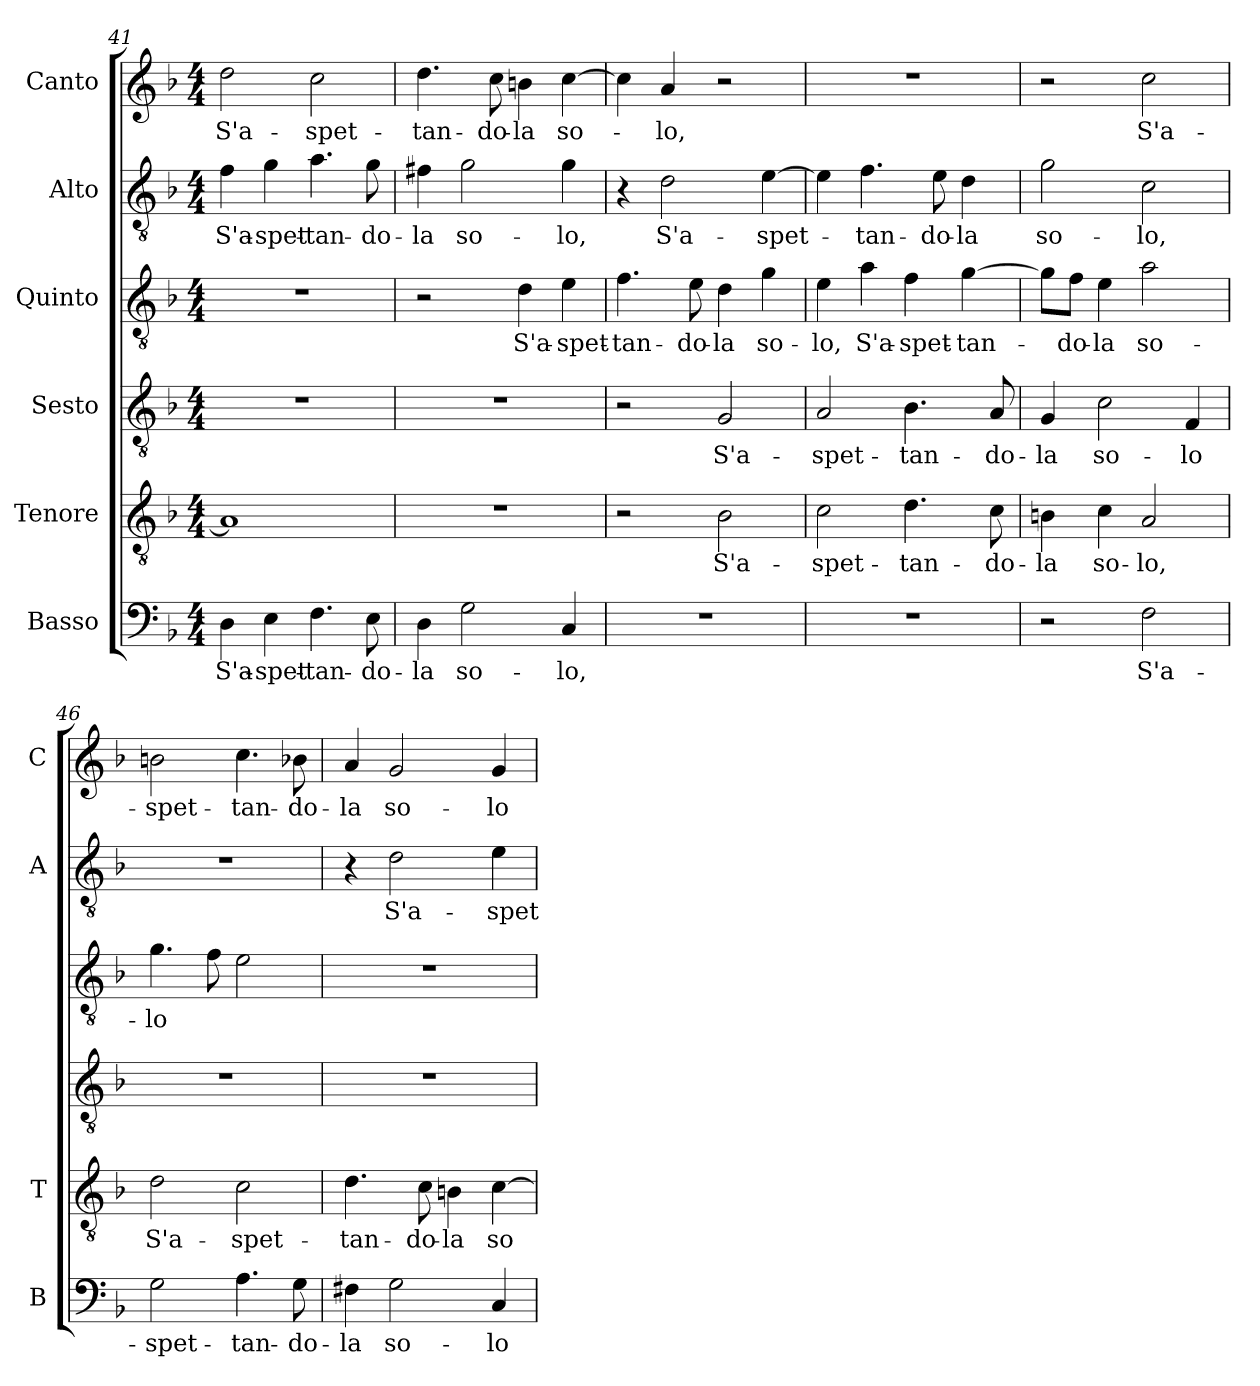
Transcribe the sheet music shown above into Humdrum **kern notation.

**kern	**text	**kern	**text	**kern	**text	**kern	**text	**kern	**text	**kern	**text
*part6	*part6	*part5	*part5	*part4	*part4	*part3	*part3	*part2	*part2	*part1	*part1
*staff6	*staff6	*staff5	*staff5	*staff4	*staff4	*staff3	*staff3	*staff2	*staff2	*staff1	*staff1
*I"Basso	*	*I"Tenore	*	*I"Sesto	*	*I"Quinto	*	*I"Alto	*	*I"Canto	*
*I'B	*	*I'T	*	*	*	*	*	*I'A	*	*I'C	*
*clefF4	*	*clefGv2	*	*clefGv2	*	*clefGv2	*	*clefGv2	*	*clefG2	*
*k[b-]	*	*k[b-]	*	*k[b-]	*	*k[b-]	*	*k[b-]	*	*k[b-]	*
*F:	*	*F:	*	*F:	*	*F:	*	*F:	*	*F:	*
*M4/4	*	*M4/4	*	*M4/4	*	*M4/4	*	*M4/4	*	*M4/4	*
=41	=41	=41	=41	=41	=41	=41	=41	=41	=41	=41	=41
!	!LO:LY:b	!	!	!	!	!	!	!	!	!	!
!	!	!	!	!	!	!	!	!	!LO:LY:b	!	!
!	!	!	!	!	!	!	!	!	!	!	!LO:LY:b
4D\	S'a-	1A]	.	1r	.	1r	.	4f\	S'a-	2dd\	S'a-
!	!LO:LY:b	!	!	!	!	!	!	!	!	!	!
!	!	!	!	!	!	!	!	!	!LO:LY:b	!	!
4E\	-spet-	.	.	.	.	.	.	4g\	-spet-	.	.
!	!LO:LY:b	!	!	!	!	!	!	!	!	!	!
!	!	!	!	!	!	!	!	!	!LO:LY:b	!	!
!	!	!	!	!	!	!	!	!	!	!	!LO:LY:b
4.F\	-tan-	.	.	.	.	.	.	4.a\	-tan-	2cc\	-spet-
!	!LO:LY:b	!	!	!	!	!	!	!	!	!	!
!	!	!	!	!	!	!	!	!	!LO:LY:b	!	!
8E\	-do-	.	.	.	.	.	.	8g\	-do-	.	.
=42	=42	=42	=42	=42	=42	=42	=42	=42	=42	=42	=42
!	!LO:LY:b	!	!	!	!	!	!	!	!	!	!
!	!	!	!	!	!	!	!	!	!LO:LY:b	!	!
!	!	!	!	!	!	!	!	!	!	!	!LO:LY:b
4D\	-la	1r	.	1r	.	2r	.	4f#X\	-la	4.dd\	-tan-
!	!LO:LY:b	!	!	!	!	!	!	!	!	!	!
!	!	!	!	!	!	!	!	!	!LO:LY:b	!	!
2G\	so-	.	.	.	.	.	.	2g\	so-	.	.
!	!	!	!	!	!	!	!	!	!	!	!LO:LY:b
.	.	.	.	.	.	.	.	.	.	8cc\	-do-
!	!	!	!	!	!	!	!LO:LY:b	!	!	!	!
!	!	!	!	!	!	!	!	!	!	!	!LO:LY:b
.	.	.	.	.	.	4d\	S'a-	.	.	4bn\	-la
!	!LO:LY:b	!	!	!	!	!	!	!	!	!	!
!	!	!	!	!	!	!	!LO:LY:b	!	!	!	!
!	!	!	!	!	!	!	!	!	!LO:LY:b	!	!
!	!	!	!	!	!	!	!	!	!	!	!LO:LY:b
4C/	-lo,	.	.	.	.	4e\	-spet-	4g\	-lo,	[4cc\	so-
=43	=43	=43	=43	=43	=43	=43	=43	=43	=43	=43	=43
!	!	!	!	!	!	!	!LO:LY:b	!	!	!	!
1r	.	2r	.	2r	.	4.f\	-tan-	4r	.	4cc\]	.
!	!	!	!	!	!	!	!	!	!LO:LY:b	!	!
!	!	!	!	!	!	!	!	!	!	!	!LO:LY:b
.	.	.	.	.	.	.	.	2d\	S'a-	4a/	-lo,
!	!	!	!	!	!	!	!LO:LY:b	!	!	!	!
.	.	.	.	.	.	8e\	-do-	.	.	.	.
!	!	!	!LO:LY:b	!	!	!	!	!	!	!	!
!	!	!	!	!	!LO:LY:b	!	!	!	!	!	!
!	!	!	!	!	!	!	!LO:LY:b	!	!	!	!
.	.	2B-\	S'a-	2G/	S'a-	4d\	-la	.	.	2r	.
!	!	!	!	!	!	!	!LO:LY:b	!	!	!	!
!	!	!	!	!	!	!	!	!	!LO:LY:b	!	!
.	.	.	.	.	.	4g\	so-	[4e\	-spet-	.	.
=44	=44	=44	=44	=44	=44	=44	=44	=44	=44	=44	=44
!	!	!	!LO:LY:b	!	!	!	!	!	!	!	!
!	!	!	!	!	!LO:LY:b	!	!	!	!	!	!
!	!	!	!	!	!	!	!LO:LY:b	!	!	!	!
1r	.	2c\	-spet-	2A/	-spet-	4e\	-lo,	4e\]	.	1r	.
!	!	!	!	!	!	!	!LO:LY:b	!	!	!	!
!	!	!	!	!	!	!	!	!	!LO:LY:b	!	!
.	.	.	.	.	.	4a\	S'a-	4.f\	-tan-	.	.
!	!	!	!LO:LY:b	!	!	!	!	!	!	!	!
!	!	!	!	!	!LO:LY:b	!	!	!	!	!	!
!	!	!	!	!	!	!	!LO:LY:b	!	!	!	!
.	.	4.d\	-tan-	4.B-\	-tan-	4f\	-spet-	.	.	.	.
!	!	!	!	!	!	!	!	!	!LO:LY:b	!	!
.	.	.	.	.	.	.	.	8e\	-do-	.	.
!	!	!	!	!	!	!	!LO:LY:b	!	!	!	!
!	!	!	!	!	!	!	!	!	!LO:LY:b	!	!
.	.	.	.	.	.	[4g\	-tan-	4d\	-la	.	.
!	!	!	!LO:LY:b	!	!	!	!	!	!	!	!
!	!	!	!	!	!LO:LY:b	!	!	!	!	!	!
.	.	8c\	-do-	8A/	-do-	.	.	.	.	.	.
!!LO:PB:g=z
=45	=45	=45	=45	=45	=45	=45	=45	=45	=45	=45	=45
!	!	!	!LO:LY:b	!	!	!	!	!	!	!	!
!	!	!	!	!	!LO:LY:b	!	!	!	!	!	!
!	!	!	!	!	!	!	!	!	!LO:LY:b	!	!
2r	.	4Bn\	-la	4G/	-la	8g\L]	.	2g\	so-	2r	.
!	!	!	!	!	!	!	!LO:LY:b	!	!	!	!
.	.	.	.	.	.	8f\J	-do-	.	.	.	.
!	!	!	!LO:LY:b	!	!	!	!	!	!	!	!
!	!	!	!	!	!LO:LY:b	!	!	!	!	!	!
!	!	!	!	!	!	!	!LO:LY:b	!	!	!	!
.	.	4c\	so-	2c\	so-	4e\	-la	.	.	.	.
!	!LO:LY:b	!	!	!	!	!	!	!	!	!	!
!	!	!	!LO:LY:b	!	!	!	!	!	!	!	!
!	!	!	!	!	!	!	!LO:LY:b	!	!	!	!
!	!	!	!	!	!	!	!	!	!LO:LY:b	!	!
!	!	!	!	!	!	!	!	!	!	!	!LO:LY:b
2F\	S'a-	2A/	-lo,	.	.	2a\	so-	2c\	-lo,	2cc\	S'a-
!	!	!	!	!	!LO:LY:b	!	!	!	!	!	!
.	.	.	.	4F/	-lo	.	.	.	.	.	.
=46	=46	=46	=46	=46	=46	=46	=46	=46	=46	=46	=46
!	!LO:LY:b	!	!	!	!	!	!	!	!	!	!
!	!	!	!LO:LY:b	!	!	!	!	!	!	!	!
!	!	!	!	!	!	!	!LO:LY:b	!	!	!	!
!	!	!	!	!	!	!	!	!	!	!	!LO:LY:b
2G\	-spet-	2d\	S'a-	1r	.	4.g\	-lo	1r	.	2bn\	-spet-
.	.	.	.	.	.	8f\	.	.	.	.	.
!	!LO:LY:b	!	!	!	!	!	!	!	!	!	!
!	!	!	!LO:LY:b	!	!	!	!	!	!	!	!
!	!	!	!	!	!	!	!	!	!	!	!LO:LY:b
4.A\	-tan-	2c\	-spet-	.	.	2e\	.	.	.	4.cc\	-tan-
!	!LO:LY:b	!	!	!	!	!	!	!	!	!	!
!	!	!	!	!	!	!	!	!	!	!	!LO:LY:b
8G\	-do-	.	.	.	.	.	.	.	.	8b-X\	-do-
=47	=47	=47	=47	=47	=47	=47	=47	=47	=47	=47	=47
!	!LO:LY:b	!	!	!	!	!	!	!	!	!	!
!	!	!	!LO:LY:b	!	!	!	!	!	!	!	!
!	!	!	!	!	!	!	!	!	!	!	!LO:LY:b
4F#X\	-la	4.d\	-tan-	1r	.	1r	.	4r	.	4a/	-la
!	!LO:LY:b	!	!	!	!	!	!	!	!	!	!
!	!	!	!	!	!	!	!	!	!LO:LY:b	!	!
!	!	!	!	!	!	!	!	!	!	!	!LO:LY:b
2G\	so-	.	.	.	.	.	.	2d\	S'a-	2g/	so-
!	!	!	!LO:LY:b	!	!	!	!	!	!	!	!
.	.	8c\	-do-	.	.	.	.	.	.	.	.
!	!	!	!LO:LY:b	!	!	!	!	!	!	!	!
.	.	4Bn\	-la	.	.	.	.	.	.	.	.
!	!LO:LY:b	!	!	!	!	!	!	!	!	!	!
!	!	!	!LO:LY:b	!	!	!	!	!	!	!	!
!	!	!	!	!	!	!	!	!	!LO:LY:b	!	!
!	!	!	!	!	!	!	!	!	!	!	!LO:LY:b
4C/	-lo	[4c\	so-	.	.	.	.	4e\	-spet-	4g/	-lo
=	=	=	=	=	=	=	=	=	=	=	=
*-	*-	*-	*-	*-	*-	*-	*-	*-	*-	*-	*-
